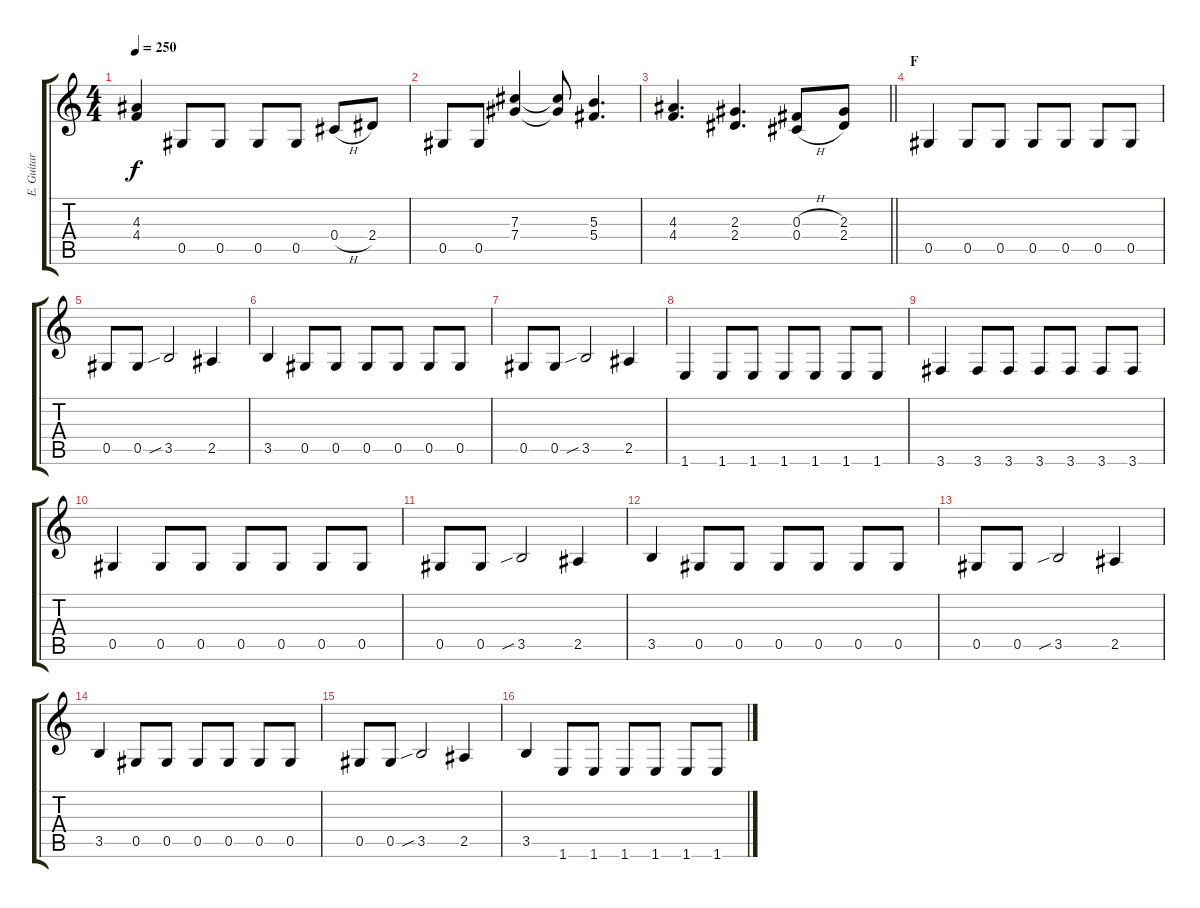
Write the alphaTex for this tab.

\track ("E. Guitar II" "E. Guitar ") {instrument electricguitarclean}
\staff {score tabs}
\tuning (Eb4 Bb3 Gb3 Db3 Ab2 Eb2) {hide}
\ts (4 4)
\tempo 250
\clef g2
\ks c
(4.3 4.4).4{dy f} 0.5.8 0.5.8 0.5.8 0.5.8 0.4{h}.8 2.4.8 |
0.5.8 0.5.8 (7.3 7.4).4 (7.3{t} 7.4{t}).8 (5.3 5.4).4{d} |
\barLineRight lightlight
(4.3 4.4).4{d} (2.3 2.4).4{d} (0.3{h} 0.4{h}).8 (2.3 2.4).8 |
\section ("" "F")
0.5.4 0.5.8 0.5.8 0.5.8 0.5.8 0.5.8 0.5.8 |
0.5.8 0.5.8 3.5{sib}.2 2.5.4 |
3.5.4 0.5.8 0.5.8 0.5.8 0.5.8 0.5.8 0.5.8 |
0.5.8 0.5.8 3.5{sib}.2 2.5.4 |
1.6.4 1.6.8 1.6.8 1.6.8 1.6.8 1.6.8 1.6.8 |
3.6.4 3.6.8 3.6.8 3.6.8 3.6.8 3.6.8 3.6.8 |
0.5.4 0.5.8 0.5.8 0.5.8 0.5.8 0.5.8 0.5.8 |
0.5.8 0.5.8 3.5{sib}.2 2.5.4 |
3.5.4 0.5.8 0.5.8 0.5.8 0.5.8 0.5.8 0.5.8 |
0.5.8 0.5.8 3.5{sib}.2 2.5.4 |
3.5.4 0.5.8 0.5.8 0.5.8 0.5.8 0.5.8 0.5.8 |
0.5.8 0.5.8 3.5{sib}.2 2.5.4 |
3.5.4 1.6.8 1.6.8 1.6.8 1.6.8 1.6.8 1.6.8
